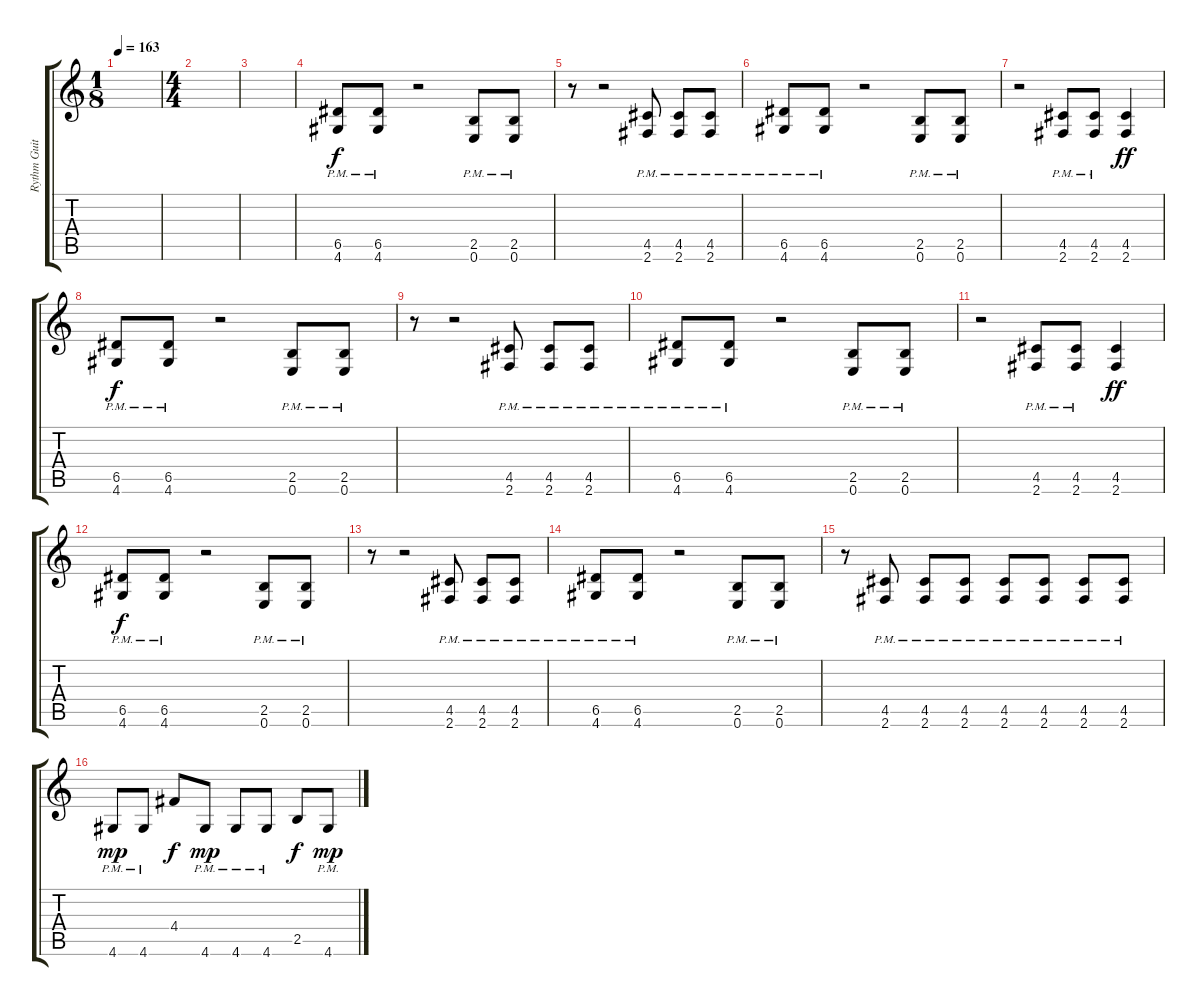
\track ("Rythm Guitar - Guitarra Base" "Rythm Guit") {instrument distortionguitar}
\staff {score tabs}
\tuning (E4 B3 G3 D3 A2 E2) {hide}
\ts (1 8)
\tempo 163
\clef g2
\ks c
|
\ts (4 4)
|
|
(6.5{pm} 4.6{pm}).8{volume 11 balance 0} (6.5{pm} 4.6{pm}).8 r.2 (2.5{pm} 0.6{pm}).8 (2.5{pm} 0.6{pm}).8 |
r.8 r.2 (4.5{pm} 2.6{pm}).8 (4.5{pm} 2.6{pm}).8 (4.5{pm} 2.6{pm}).8 |
(6.5{pm} 4.6{pm}).8 (6.5{pm} 4.6{pm}).8 r.2 (2.5{pm} 0.6{pm}).8 (2.5{pm} 0.6{pm}).8 |
r.2 (4.5{pm} 2.6{pm}).8 (4.5{pm} 2.6{pm}).8 (4.5 2.6).4{dy ff} |
(6.5{pm} 4.6{pm}).8{dy f} (6.5{pm} 4.6{pm}).8 r.2 (2.5{pm} 0.6{pm}).8 (2.5{pm} 0.6{pm}).8 |
r.8 r.2 (4.5{pm} 2.6{pm}).8 (4.5{pm} 2.6{pm}).8 (4.5{pm} 2.6{pm}).8 |
(6.5{pm} 4.6{pm}).8 (6.5{pm} 4.6{pm}).8 r.2 (2.5{pm} 0.6{pm}).8 (2.5{pm} 0.6{pm}).8 |
r.2 (4.5{pm} 2.6{pm}).8 (4.5{pm} 2.6{pm}).8 (4.5 2.6).4{dy ff} |
(6.5{pm} 4.6{pm}).8{dy f} (6.5{pm} 4.6{pm}).8 r.2 (2.5{pm} 0.6{pm}).8 (2.5{pm} 0.6{pm}).8 |
r.8 r.2 (4.5{pm} 2.6{pm}).8 (4.5{pm} 2.6{pm}).8 (4.5{pm} 2.6{pm}).8 |
(6.5{pm} 4.6{pm}).8 (6.5{pm} 4.6{pm}).8 r.2 (2.5{pm} 0.6{pm}).8 (2.5{pm} 0.6{pm}).8 |
r.8 (4.5{pm} 2.6{pm}).8 (4.5{pm} 2.6).8 (4.5{pm} 2.6{pm}).8 (4.5{pm} 2.6{pm}).8 (4.5{pm} 2.6{pm}).8 (4.5{pm} 2.6{pm}).8 (4.5{pm} 2.6{pm}).8 |
4.6{pm}.8{dy mp} 4.6{pm}.8 4.4.8{dy f} 4.6{pm}.8{dy mp} 4.6{pm}.8 4.6{pm}.8 2.5.8{dy f} 4.6{pm}.8{dy mp}
